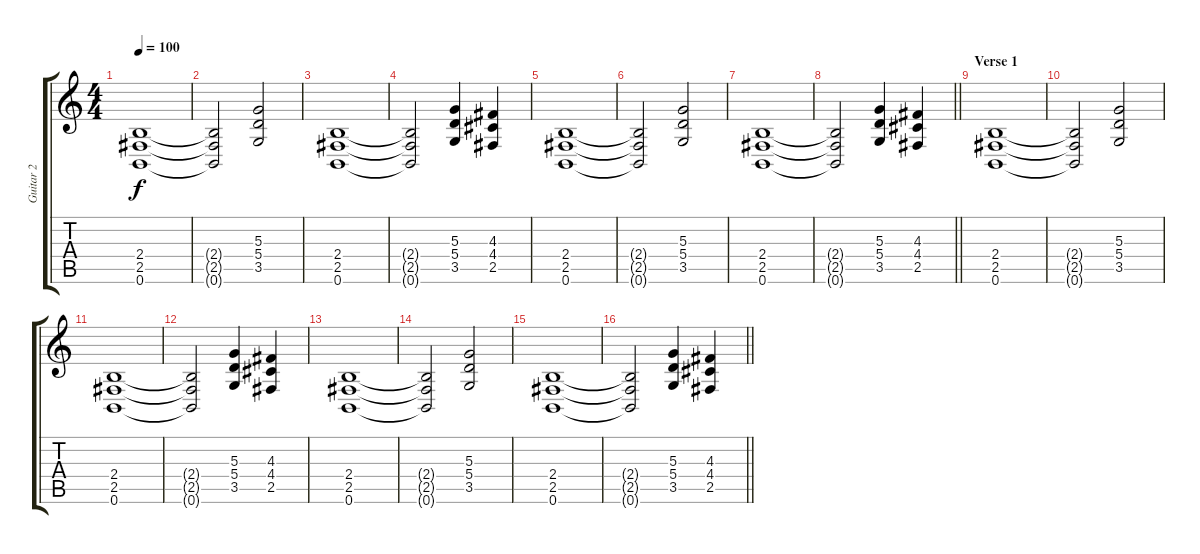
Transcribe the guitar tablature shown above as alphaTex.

\track ("Guitar 2" "Guitar 2") {instrument distortionguitar}
\staff {score tabs}
\tuning (B3 Gb3 D3 A2 E2 B1) {hide}
\ts (4 4)
\tempo 100
\clef g2
\ks c
(2.4 2.5 0.6).1{dy f} |
(2.4{t} 2.5{t} 0.6{t}).2 (5.3 5.4 3.5).2 |
(2.4 2.5 0.6).1 |
(2.4{t} 2.5{t} 0.6{t}).2 (5.3 5.4 3.5).4 (4.3 4.4 2.5).4 |
(2.4 2.5 0.6).1 |
(2.4{t} 2.5{t} 0.6{t}).2 (5.3 5.4 3.5).2 |
(2.4 2.5 0.6).1 |
\barLineRight lightlight
(2.4{t} 2.5{t} 0.6{t}).2 (5.3 5.4 3.5).4 (4.3 4.4 2.5).4 |
\section ("" "Verse 1")
(2.4 2.5 0.6).1 |
(2.4{t} 2.5{t} 0.6{t}).2 (5.3 5.4 3.5).2 |
(2.4 2.5 0.6).1 |
(2.4{t} 2.5{t} 0.6{t}).2 (5.3 5.4 3.5).4 (4.3 4.4 2.5).4 |
(2.4 2.5 0.6).1 |
(2.4{t} 2.5{t} 0.6{t}).2 (5.3 5.4 3.5).2 |
(2.4 2.5 0.6).1 |
\barLineRight lightlight
(2.4{t} 2.5{t} 0.6{t}).2 (5.3 5.4 3.5).4 (4.3 4.4 2.5).4
